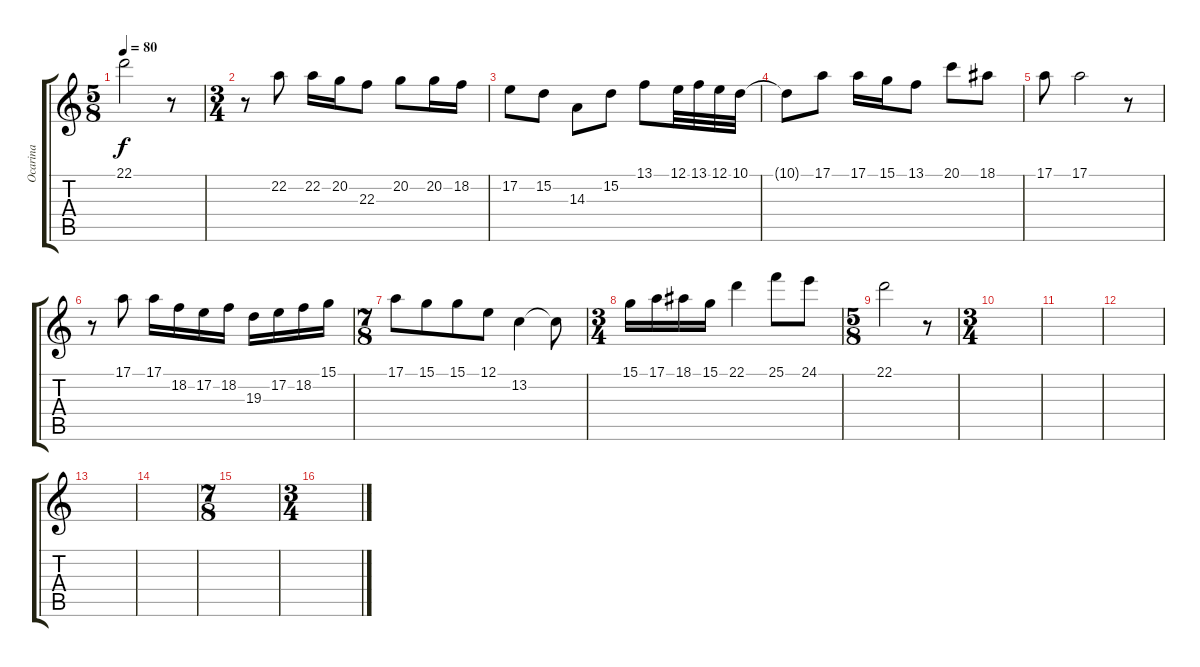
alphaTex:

\track ("Ocarina" "Ocarina") {instrument ocarina}
\staff {score tabs}
\tuning (E4 B3 G3 D3 A2 E2) {hide}
\ts (5 8)
\tempo 80
\clef g2
\ks c
22.1.2{dy f} r.8 |
\ts (3 4)
r.8 22.2.8 22.2.16 20.2.16 22.3.8 20.2.8 20.2.16 18.2.16 |
17.2.8 15.2.8 14.3.8 15.2.8 13.1.8 12.1.32 13.1.32 12.1.32 10.1.32 |
10.1{t}.8 17.1.8 17.1.16 15.1.16 13.1.8 20.1.8 18.1.8 |
17.1.8 17.1.2 r.8 |
r.8 17.1.8 17.1.16 18.2.16 17.2.16 18.2.16 19.3.16 17.2.16 18.2.16 15.1.16 |
\ts (7 8)
17.1.8 15.1.8 15.1.8 12.1.8 13.2.4 13.2{t}.8 |
\ts (3 4)
15.1.16 17.1.16 18.1.16 15.1.16 22.1.4 25.1.8 24.1.8 |
\ts (5 8)
22.1.2 r.8 |
\ts (3 4)
|
|
|
|
|
\ts (7 8)
|
\ts (3 4)
